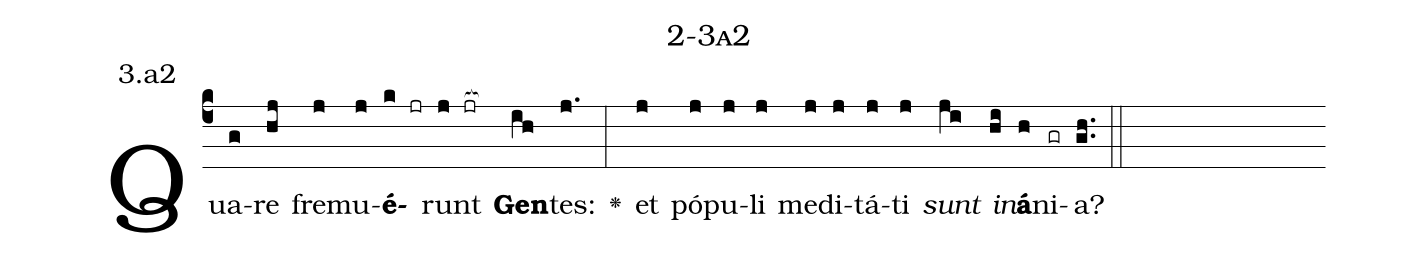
name: 2-3a2;
annotation: 3.a2;
%%
(c4)Qua(g)re(hj) fre(j)mu(j)<b>é</b>(k jr)runt(j jr[ocb:1{]) <b>Gen</b>(ih[ocb:0}])tes:(j.) <v>\greheightstar</v>(:) et(j) pó(j)pu(j)li(j) me(j)di(j)tá(j)ti(j) <i>sunt</i>(ji) <i>in</i>(hi)<b>á</b>(h)ni(gr)a?(gh..) (::)


%E(j) u(j) o(ji) u(hi) a(h) e.(gh..) (::)
